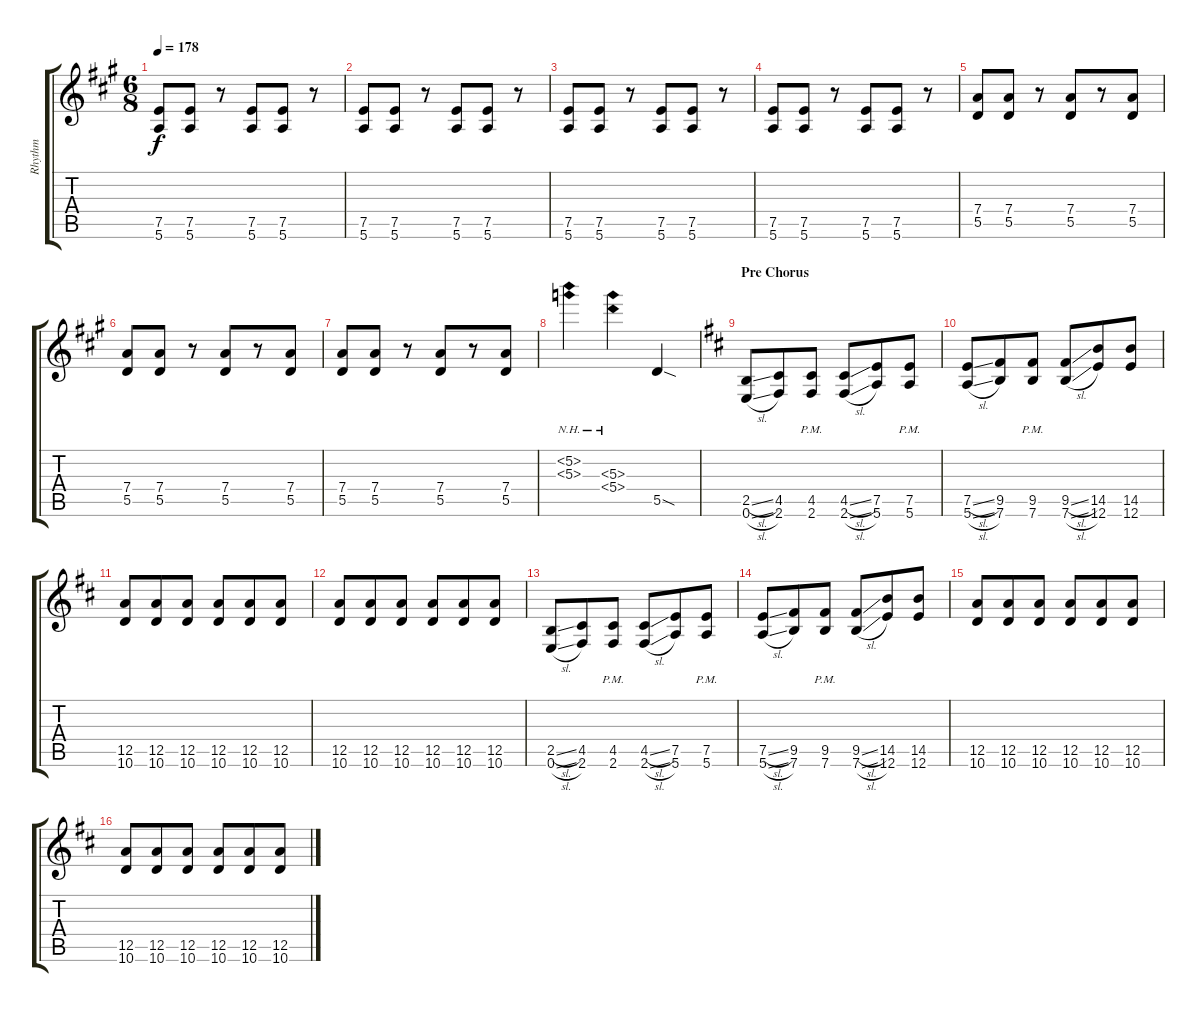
\track ("Rhythm" "Rhythm") {instrument distortionguitar}
\staff {score tabs}
\tuning (E4 B3 G3 D3 A2 E2) {hide}
\ts (6 8)
\tempo 178
\clef g2
\ks a
(7.5 5.6).8{dy f} (7.5 5.6).8 r.8 (7.5 5.6).8 (7.5 5.6).8 r.8 |
(7.5 5.6).8 (7.5 5.6).8 r.8 (7.5 5.6).8 (7.5 5.6).8 r.8 |
(7.5 5.6).8 (7.5 5.6).8 r.8 (7.5 5.6).8 (7.5 5.6).8 r.8 |
(7.5 5.6).8 (7.5 5.6).8 r.8 (7.5 5.6).8 (7.5 5.6).8 r.8 |
(7.4 5.5).8 (7.4 5.5).8 r.8 (7.4 5.5).8 r.8 (7.4 5.5).8 |
(7.4 5.5).8 (7.4 5.5).8 r.8 (7.4 5.5).8 r.8 (7.4 5.5).8 |
(7.4 5.5).8 (7.4 5.5).8 r.8 (7.4 5.5).8 r.8 (7.4 5.5).8 |
(5.2{nh} 5.3{nh}).4 (5.3{nh} 5.4{nh}).4 5.5{sod}.4 |
\section ("" "Pre Chorus")
\ks d
(2.5{sl} 0.6{sl}).8{volume 15 instrument distortionguitar} (4.5 2.6).8 (4.5{pm} 2.6{pm}).8 (4.5{sl} 2.6{sl}).8 (7.5 5.6).8 (7.5{pm} 5.6{pm}).8 |
(7.5{sl} 5.6{sl}).8 (9.5 7.6).8 (9.5{pm} 7.6{pm}).8 (9.5{sl} 7.6{sl}).8 (14.5 12.6).8 (14.5 12.6).8 |
(12.5 10.6).8 (12.5 10.6).8 (12.5 10.6).8 (12.5 10.6).8 (12.5 10.6).8 (12.5 10.6).8 |
(12.5 10.6).8 (12.5 10.6).8 (12.5 10.6).8 (12.5 10.6).8 (12.5 10.6).8 (12.5 10.6).8 |
(2.5{sl} 0.6{sl}).8 (4.5 2.6).8 (4.5{pm} 2.6{pm}).8 (4.5{sl} 2.6{sl}).8 (7.5 5.6).8 (7.5{pm} 5.6{pm}).8 |
(7.5{sl} 5.6{sl}).8 (9.5 7.6).8 (9.5{pm} 7.6{pm}).8 (9.5{sl} 7.6{sl}).8 (14.5 12.6).8 (14.5 12.6).8 |
(12.5 10.6).8 (12.5 10.6).8 (12.5 10.6).8 (12.5 10.6).8 (12.5 10.6).8 (12.5 10.6).8 |
(12.5 10.6).8 (12.5 10.6).8 (12.5 10.6).8 (12.5 10.6).8 (12.5 10.6).8 (12.5 10.6).8
